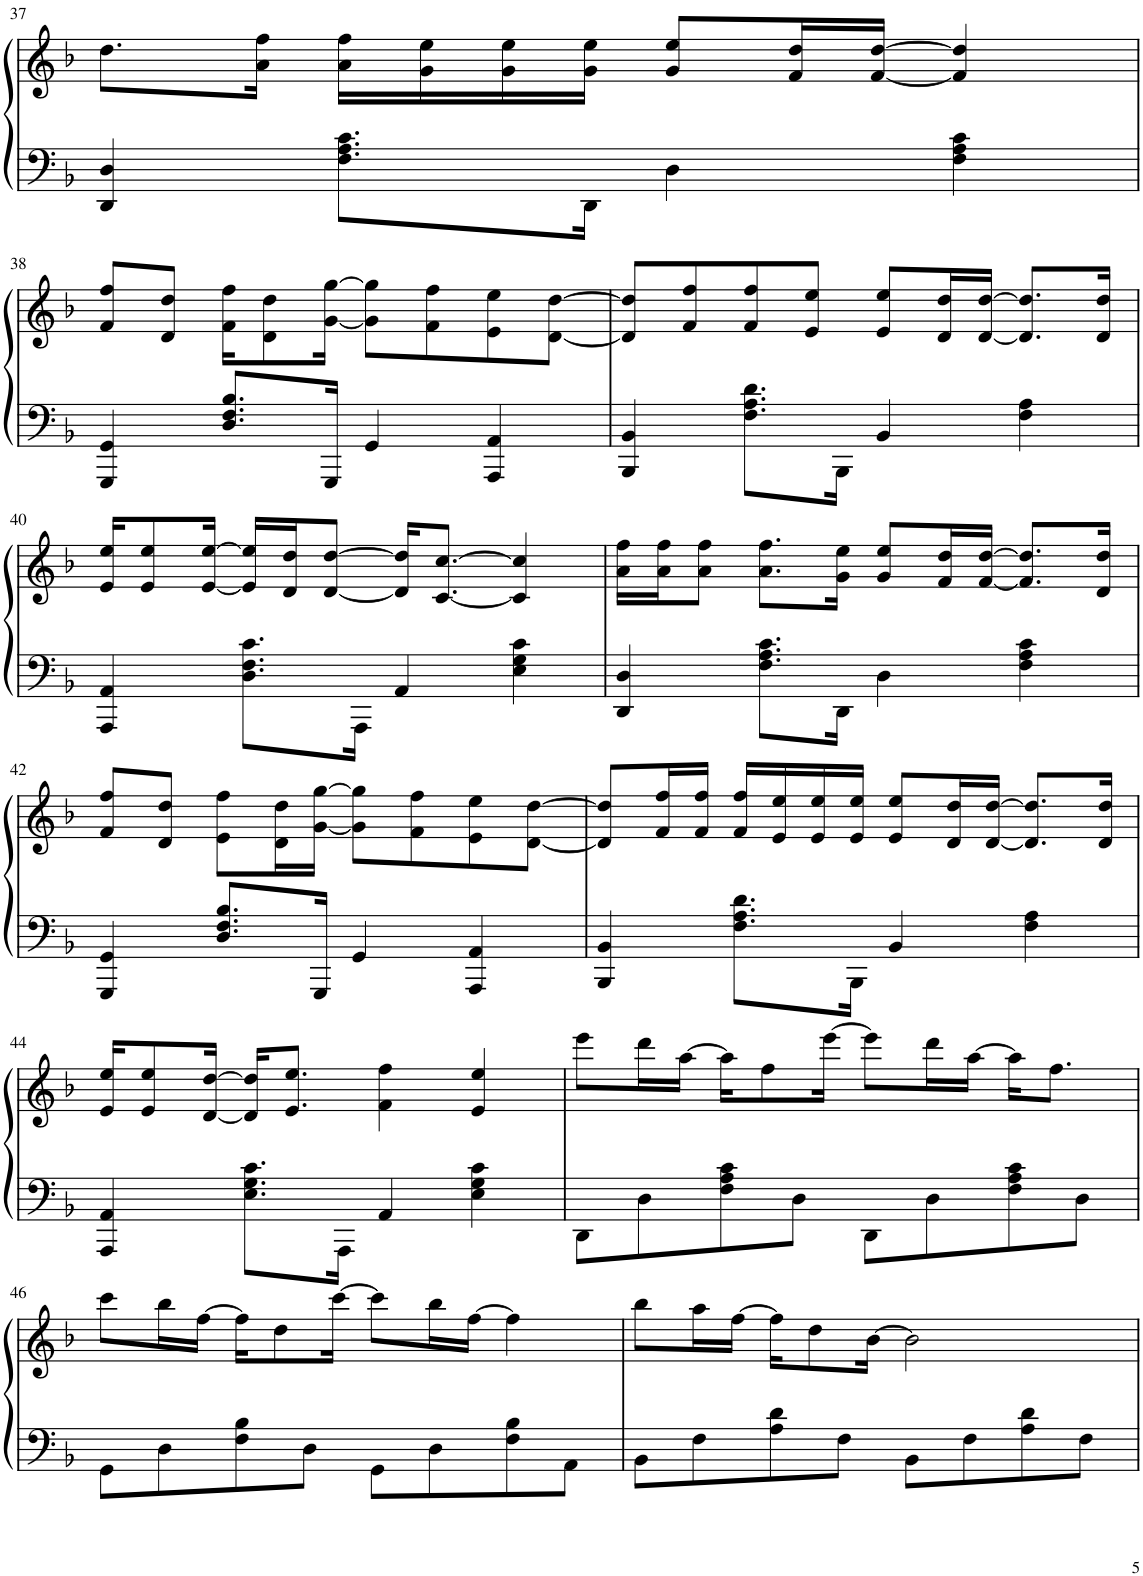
**kern	**kern
*part1	*part1
*staff2	*staff1
*I"Piano	*
*I'Pno.	*
!!LO:PB:g=z
*clefF4	*clefG2
*k[b-]	*k[b-]
*M4/4	*M4/4
=37	=37
4DD/ 4D/	8.dd\L
.	16a\ 16ff\Jk
8.F\ 8.A\ 8.c\L	16a\ 16ff\LL
.	16g\ 16ee\
.	16g\ 16ee\
16DD\Jk	16g\ 16ee\JJ
4D\	8g/ 8ee/L
.	16f/ 16dd/L
.	[16f/ [16dd/JJ
4F\ 4A\ 4c\	4f/] 4dd/]
!!LO:LB:g=z
=38	=38
4GGG/ 4GG/	8f/ 8ff/L
.	8d/ 8dd/J
8.D/ 8.F/ 8.B-/L	16f\ 16ff\KL
.	8d\ 8dd\
16GGG/Jk	[16g\ [16gg\Jk
4GG/	8g\] 8gg\]L
.	8f\ 8ff\
4AAA/ 4AA/	8e\ 8ee\
.	[8d\ [8dd\J
=39	=39
4BBB-/ 4BB-/	8d/] 8dd/]L
.	8f/ 8ff/
8.F\ 8.A\ 8.d\L	8f/ 8ff/
.	8e/ 8ee/J
16BBB-\Jk	.
4BB-/	8e/ 8ee/L
.	16d/ 16dd/L
.	[16d/ [16dd/JJ
4F\ 4A\	8.d/] 8.dd/]L
.	16d/ 16dd/Jk
!!LO:LB:g=z
=40	=40
4AAA/ 4AA/	16e/ 16ee/KL
.	8e/ 8ee/
.	[16e/ [16ee/Jk
8.D\ 8.F\ 8.c\L	16e/] 16ee/]LL
.	16d/ 16dd/J
.	[8d/ [8dd/J
16AAA\Jk	.
4AA/	16d/] 16dd/]KL
.	[8.c/ [8.cc/J
4E\ 4G\ 4c\	4c/] 4cc/]
=41	=41
4DD/ 4D/	16a\ 16ff\LL
.	16a\ 16ff\J
.	8a\ 8ff\J
8.F\ 8.A\ 8.c\L	8.a\ 8.ff\L
16DD\Jk	16g\ 16ee\Jk
4D\	8g/ 8ee/L
.	16f/ 16dd/L
.	[16f/ [16dd/JJ
4F\ 4A\ 4c\	8.f/] 8.dd/]L
.	16d/ 16dd/Jk
!!LO:LB:g=z
=42	=42
4GGG/ 4GG/	8f/ 8ff/L
.	8d/ 8dd/J
8.D/ 8.F/ 8.B-/L	8e\ 8ff\L
.	16d\ 16dd\L
16GGG/Jk	[16g\ [16gg\JJ
4GG/	8g\] 8gg\]L
.	8f\ 8ff\
4AAA/ 4AA/	8e\ 8ee\
.	[8d\ [8dd\J
=43	=43
4BBB-/ 4BB-/	8d/] 8dd/]L
.	16f/ 16ff/L
.	16f/ 16ff/JJ
8.F\ 8.A\ 8.d\L	16f/ 16ff/LL
.	16e/ 16ee/
.	16e/ 16ee/
16BBB-\Jk	16e/ 16ee/JJ
4BB-/	8e/ 8ee/L
.	16d/ 16dd/L
.	[16d/ [16dd/JJ
4F\ 4A\	8.d/] 8.dd/]L
.	16d/ 16dd/Jk
!!LO:LB:g=z
=44	=44
4AAA/ 4AA/	16e/ 16ee/KL
.	8e/ 8ee/
.	[16d/ [16dd/Jk
8.E\ 8.G\ 8.c\L	16d/] 16dd/]KL
.	8.e/ 8.ee/J
16AAA\Jk	.
4AA/	4f\ 4ff\
4E\ 4G\ 4c\	4e/ 4ee/
=45	=45
8DD\L	8eee\L
8D\	16ddd\L
.	[16aa\JJ
8F\ 8A\ 8c\	16aa\KL]
.	8ff\
8D\J	.
.	[16eee\Jk
8DD\L	8eee\L]
8D\	16ddd\L
.	[16aa\JJ
8F\ 8A\ 8c\	16aa\KL]
.	8.ff\J
8D\J	.
!!LO:LB:g=z
=46	=46
8GG\L	8ccc\L
8D\	16bb-\L
.	[16ff\JJ
8F\ 8B-\	16ff\KL]
.	8dd\
8D\J	.
.	[16ccc\Jk
8GG\L	8ccc\L]
8D\	16bb-\L
.	[16ff\JJ
8F\ 8B-\	4ff\]
8AA\J	.
=47	=47
8BB-\L	8bb-\L
8F\	16aa\L
.	[16ff\JJ
8A\ 8d\	16ff\KL]
.	8dd\
8F\J	.
.	[16b-\Jk
8BB-\L	2b-\]
8F\	.
8A\ 8d\	.
8F\J	.
=	=
*-	*-
